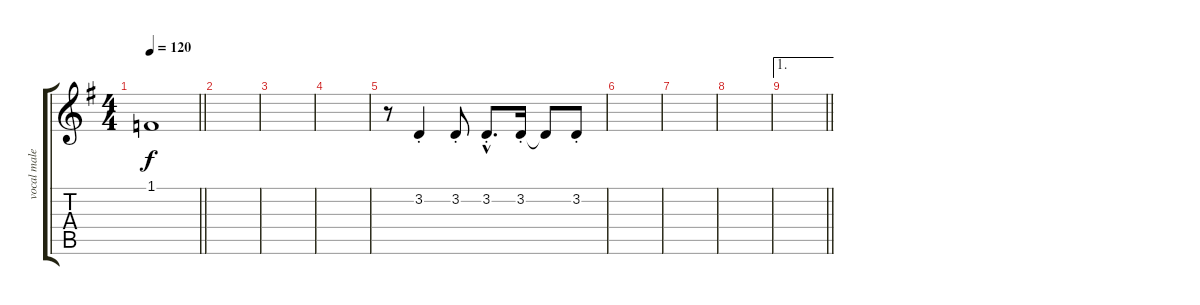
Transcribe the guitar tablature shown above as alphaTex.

\track ("vocal male" "vocal male") {instrument lead6voice}
\staff {score tabs}
\tuning (E4 B3 G3 D3 A2 E2) {hide}
\ts (4 4)
\tempo 120
\clef g2
\barLineRight lightlight
\ks eminor
1.1{t}.1{dy f} |
|
|
|
r.8 3.2{st}.4 3.2{st}.8 3.2{hac st}.8{d} 3.2{st}.16 3.2{t}.8 3.2{st}.8 |
|
|
|
\ae 1
\barLineRight lightlight
